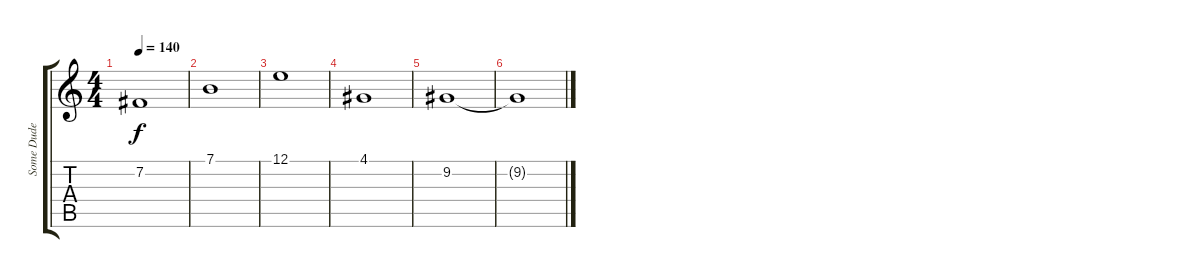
\track ("Some Dude II (Strings)" "Some Dude ") {instrument stringensemble1}
\staff {score tabs}
\tuning (E4 B3 G3 D3 A2 E2) {hide}
\ts (4 4)
\tempo 140
\clef g2
\ks c
7.2.1{dy f} |
7.1.1 |
12.1.1 |
4.1.1 |
9.2.1 |
9.2{t}.1
